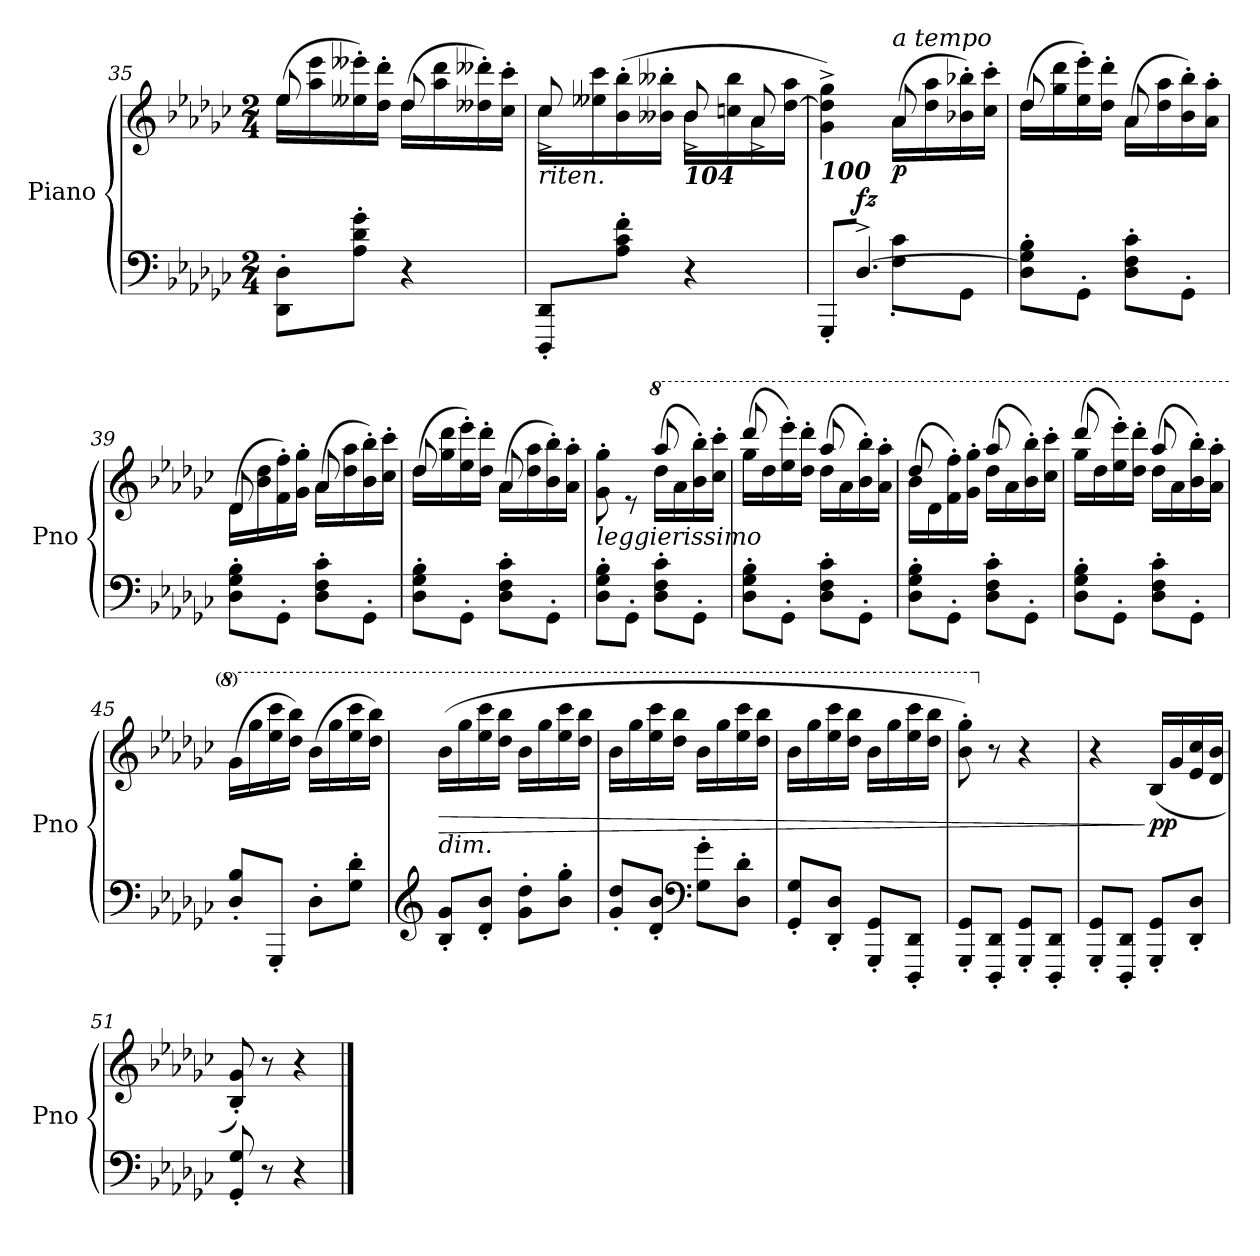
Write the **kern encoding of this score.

**kern	**kern	**dynam
*part1	*part1	*part1
*staff2	*staff1	*staff1/2
*I"Piano	*	*
*I'Pno	*	*
*clefF4	*clefG2	*
*k[b-e-a-d-g-c-]	*k[b-e-a-d-g-c-]	*
*M2/4	*M2/4	*
=35	=35	=35
*	*^	*
8DD-\' 8D-\'L	(>16ee-\LL	8ee-/	.
.	16aa-\ 16eee-\	.	.
8A-\' 8d-\' 8g-\'J	16ee--X\' 16eee--X\')	8ryy	.
.	16dd-\' 16ddd-\'JJ	.	.
4r	(>16dd-\LL	8dd-/	.
.	16aa-\ 16ddd-\	.	.
.	16dd--X\' 16ddd--X\')	8ryy	.
.	16cc-\' 16ccc-\'JJ	.	.
=36	=36	=36	=36
!	!LO:TX:b:i:t=riten.	!	!
8DDD-/' 8DD-/'L	16cc-\LL	(8cc-^/	.
.	16ee--X\ 16ccc-\	.	.
8A-\' 8c-\' 8f\'J	(16b-\' 16bb-\'	8ryy	.
.	16b--X\' 16bb--X\'JJ	.	.
!	!LO:TX:b:Bi:t=104	!	!
4r	16b--\LL	8b--^/	.
.	16ccn\ 16bb--\	.	.
.	16a-\	8a-^/	.
.	[16dd-\ 16aa-\JJ	.	.
=37	=37	=37	=37
*^	*	*	*
!	!	!LO:TX:b:Bi:t=100	!	!
8ryy	8GGG-'/L	4g-\^ 4dd-\]^ 4gg-\^)	4ryy	.
!	!	!	!	!LO:DY:a=2
[4.D-^/	8D-\Jyy	.	.	fz
!	!	!LO:TX:a:i:t=a tempo	!	!
!	!	!	!	!LO:DY:b
.	8F\' 8c-\'L	(>16a-\LL	8a-/	p
.	.	16dd-\ 16aa-\	.	.
.	8GG-\J	16b-X\' 16bb-X\')	8ryy	.
.	.	16cc-\' 16ccc-\'JJ	.	.
*v	*v	*	*	*
!!LO:LB:g=z	!!
=38	=38	=38	=38
8D-\]' 8G-\' 8B-\'L	(>16dd-\LL	8dd-/	.
.	16gg-\ 16ddd-\	.	.
8GG-'\J	16ee-\' 16eee-\')	8ryy	.
.	16dd-\' 16ddd-\'JJ	.	.
8D-\' 8F\' 8c-\'L	(>16a-\LL	8a-/	.
.	16dd-\ 16aa-\	.	.
8GG-'\J	16b-\' 16bb-\')	8ryy	.
.	16a-\' 16aa-\'JJ	.	.
=39	=39	=39	=39
8D-\' 8G-\' 8B-\'L	(>16d-\LL	8d-/	.
.	16b-\ 16dd-\	.	.
8GG-'\J	16f\' 16ff\')	8ryy	.
.	16g-\' 16gg-\'JJ	.	.
8D-\' 8F\' 8c-\'L	(>16a-\LL	8a-/	.
.	16dd-\ 16aa-\	.	.
8GG-'\J	16b-\' 16bb-\')	8ryy	.
.	16cc-\' 16ccc-\'JJ	.	.
=40	=40	=40	=40
8D-\' 8G-\' 8B-\'L	(>16dd-\LL	8dd-/	.
.	16gg-\ 16ddd-\	.	.
8GG-'\J	16ee-\' 16eee-\')	8ryy	.
.	16dd-\' 16ddd-\'JJ	.	.
8D-\' 8F\' 8c-\'L	(>16a-\LL	8a-/	.
.	16dd-\ 16aa-\	.	.
8GG-'\J	16b-\' 16bb-\')	8ryy	.
.	16a-\' 16aa-\'JJ	.	.
=41	=41	=41	=41
!	!LO:TX:b:i:t=leggierissimo	!	!
8D-\' 8G-\' 8B-\'L	8g-\' 8gg-\'	4ryy	.
8GG-'\J	8re	.	.
*	*8va	*	*
8D-\' 8F\' 8c-\'L	(>16ddd-\LL	8aaa-/	.
.	16aa-\	.	.
8GG-'\J	16bb-\' 16bbb-\')	8ryy	.
.	16ccc-\' 16cccc-\'JJ	.	.
!!LO:LB:g=z	!!
=42	=42	=42	=42
8D-\' 8G-\' 8B-\'L	(>16ggg-\LL	8dddd-/	.
.	16ddd-\	.	.
8GG-'\J	16eee-\' 16eeee-\')	8ryy	.
.	16ddd-\' 16dddd-\'JJ	.	.
8D-\' 8F\' 8c-\'L	(>16ddd-\LL	8aaa-/	.
.	16aa-\	.	.
8GG-'\J	16bb-\' 16bbb-\')	8ryy	.
.	16aa-\' 16aaa-\'JJ	.	.
=43	=43	=43	=43
8D-\' 8G-\' 8B-\'L	(>16bb-\LL	8ddd-/	.
.	16dd-\	.	.
8GG-'\J	16ff\' 16fff\')	8ryy	.
.	16gg-\' 16ggg-\'JJ	.	.
8D-\' 8F\' 8c-\'L	(>16ddd-\LL	8aaa-/	.
.	16aa-\	.	.
8GG-'\J	16bb-\' 16bbb-\')	8ryy	.
.	16ccc-\' 16cccc-\'JJ	.	.
=44	=44	=44	=44
8D-\' 8G-\' 8B-\'L	(>16ggg-\LL	8dddd-/	.
.	16ddd-\	.	.
8GG-'\J	16eee-\' 16eeee-\')	8ryy	.
.	16ddd-\' 16dddd-\'JJ	.	.
8D-\' 8F\' 8c-\'L	(>16ddd-\LL	8aaa-/	.
.	16aa-\	.	.
8GG-'\J	16bb-\' 16bbb-\')	8ryy	.
.	16aa-\' 16aaa-\'JJ	.	.
*	*v	*v	*
=45	=45	=45
8D-\' 8B-\'L	(16gg-\LL	.
.	16ggg-\	.
8GGG-'/J	16eee-\ 16cccc-\	.
.	16ddd-\ 16bbb-\JJ)	.
8D-'\L	(16bb-\LL	.
.	16ggg-\	.
8G-\' 8d-\'J	16eee-\ 16cccc-\	.
.	16ddd-\ 16bbb-\JJ)	.
!!LO:LB:g=z
=46	=46	=46
*clefG2	*	*
!	!LO:TX:b:i:t=dim.	!
!	!	!LO:HP:b
8B-/' 8g-/'L	(16bb-\LL	>
.	16ggg-\	.
8d-/' 8b-/'J	16eee-\ 16cccc-\	.
.	16ddd-\ 16bbb-\JJ	.
8g-\' 8dd-\'L	16bb-\LL	.
.	16ggg-\	.
8b-\' 8gg-\'J	16eee-\ 16cccc-\	.
.	16ddd-\ 16bbb-\JJ	.
=47	=47	=47
8g-/' 8dd-/'L	16bb-\LL	.
.	16ggg-\	.
8d-/' 8b-/'J	16eee-\ 16cccc-\	.
.	16ddd-\ 16bbb-\JJ	.
*clefF4	*	*
8G-\' 8g-\'L	16bb-\LL	.
.	16ggg-\	.
8D-\' 8d-\'J	16eee-\ 16cccc-\	.
.	16ddd-\ 16bbb-\JJ	.
=48	=48	=48
8GG-/' 8G-/'L	16bb-\LL	.
.	16ggg-\	.
8DD-/' 8D-/'J	16eee-\ 16cccc-\	.
.	16ddd-\ 16bbb-\JJ	.
8GGG-/' 8GG-/'L	16bb-\LL	.
.	16ggg-\	.
8DDD-/' 8DD-/'J	16eee-\ 16cccc-\	.
.	16ddd-\ 16bbb-\JJ	.
=49	=49	=49
8GGG-/' 8GG-/'L	8bb-\' 8ggg-\')	.
*	*X8va	*
8DDD-/' 8DD-/'J	8r	.
8GGG-/' 8GG-/'L	4r	.
8DDD-/' 8DD-/'J	.	.
=50	=50	=50
8GGG-/' 8GG-/'L	4r	.
8DDD-/' 8DD-/'J	.	.
!	!	!LO:DY:n=1:b
8GGG-/' 8GG-/'L	(>16B-/LL	] pp
.	16g-/	.
8DD-/' 8D-/'J	16e-/ 16cc-/	.
.	16d-/ 16b-/JJ	.
=51	=51	=51
8GG-/' 8G-/'	8B-/' 8g-/')	.
8r	8r	.
4r	4r	.
==	==	==
*-	*-	*-
